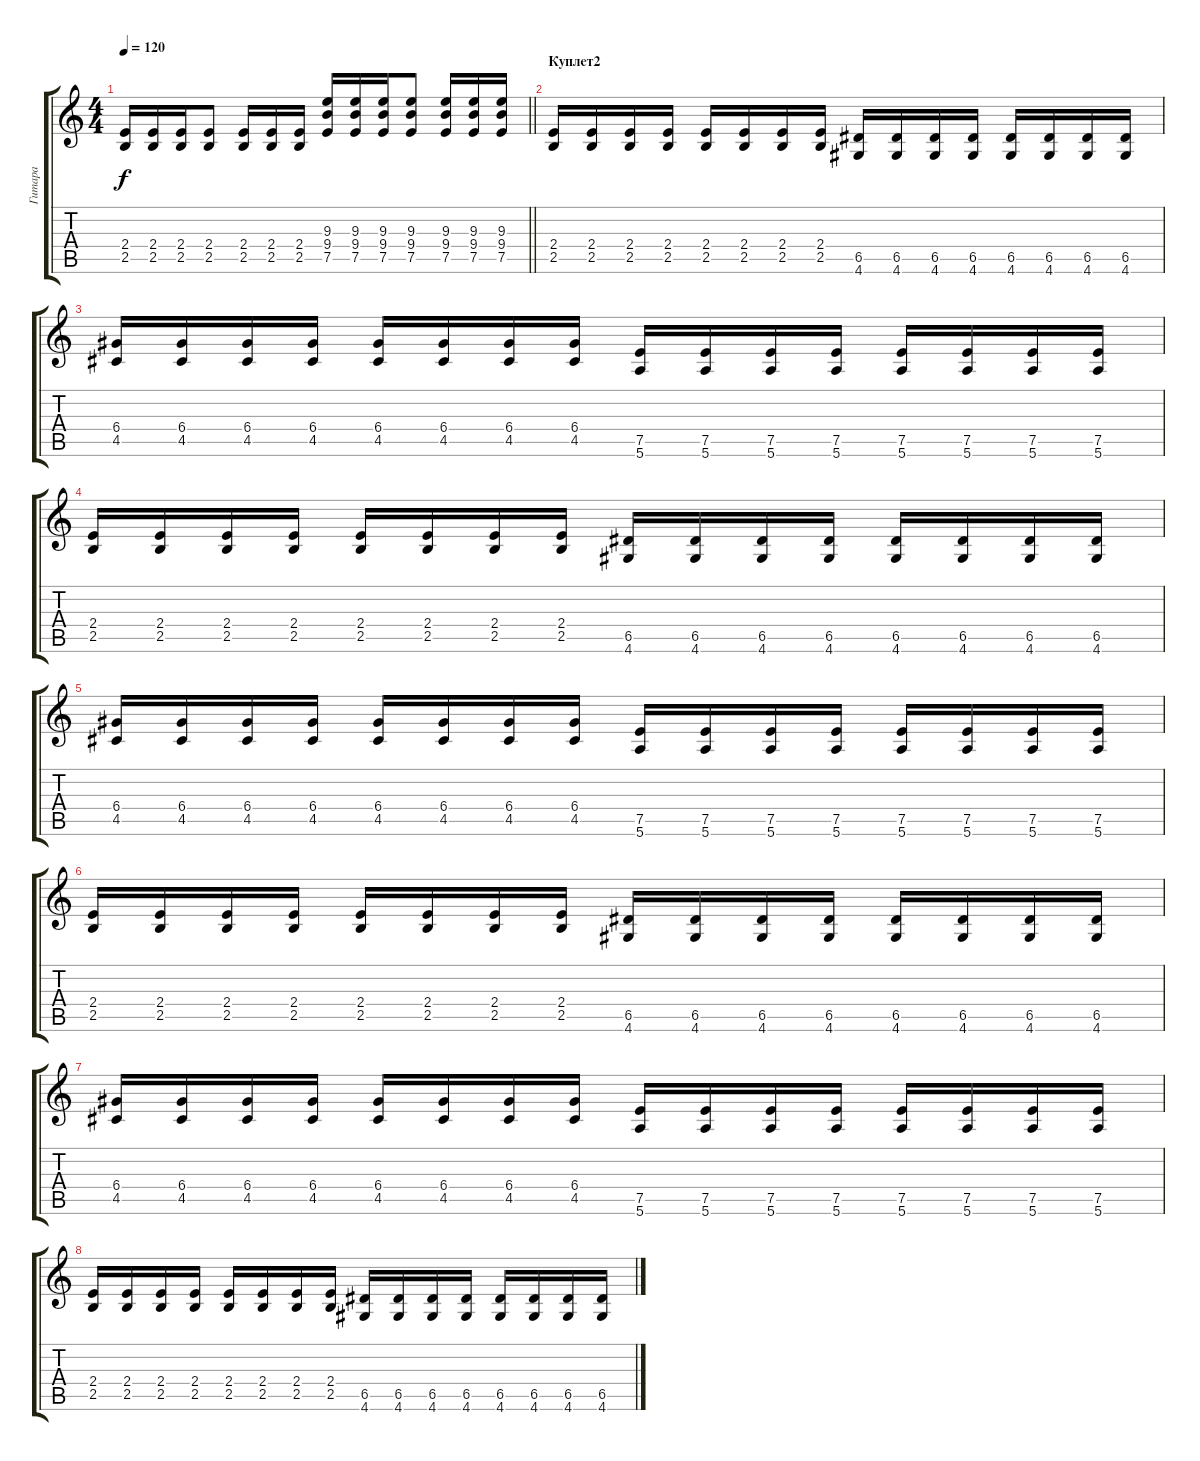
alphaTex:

\track ("Гитара" "Гитара") {instrument distortionguitar}
\staff {score tabs}
\tuning (E4 B3 G3 D3 A2 E2) {hide}
\ts (4 4)
\tempo 120
\clef g2
\barLineRight lightlight
\ks c
(2.4 2.5).16{dy f} (2.4 2.5).16 (2.4 2.5).16 (2.4 2.5).8 (2.4 2.5).16 (2.4 2.5).16 (2.4 2.5).16 (9.3 9.4 7.5).16 (9.3 9.4 7.5).16 (9.3 9.4 7.5).16 (9.3 9.4 7.5).8 (9.3 9.4 7.5).16 (9.3 9.4 7.5).16 (9.3 9.4 7.5).16 |
\section ("" "Куплет2")
(2.4 2.5).16 (2.4 2.5).16 (2.4 2.5).16 (2.4 2.5).16 (2.4 2.5).16 (2.4 2.5).16 (2.4 2.5).16 (2.4 2.5).16 (6.5 4.6).16 (6.5 4.6).16 (6.5 4.6).16 (6.5 4.6).16 (6.5 4.6).16 (6.5 4.6).16 (6.5 4.6).16 (6.5 4.6).16 |
(6.4 4.5).16 (6.4 4.5).16 (6.4 4.5).16 (6.4 4.5).16 (6.4 4.5).16 (6.4 4.5).16 (6.4 4.5).16 (6.4 4.5).16 (7.5 5.6).16 (7.5 5.6).16 (7.5 5.6).16 (7.5 5.6).16 (7.5 5.6).16 (7.5 5.6).16 (7.5 5.6).16 (7.5 5.6).16 |
(2.4 2.5).16 (2.4 2.5).16 (2.4 2.5).16 (2.4 2.5).16 (2.4 2.5).16 (2.4 2.5).16 (2.4 2.5).16 (2.4 2.5).16 (6.5 4.6).16 (6.5 4.6).16 (6.5 4.6).16 (6.5 4.6).16 (6.5 4.6).16 (6.5 4.6).16 (6.5 4.6).16 (6.5 4.6).16 |
(6.4 4.5).16 (6.4 4.5).16 (6.4 4.5).16 (6.4 4.5).16 (6.4 4.5).16 (6.4 4.5).16 (6.4 4.5).16 (6.4 4.5).16 (7.5 5.6).16 (7.5 5.6).16 (7.5 5.6).16 (7.5 5.6).16 (7.5 5.6).16 (7.5 5.6).16 (7.5 5.6).16 (7.5 5.6).16 |
(2.4 2.5).16 (2.4 2.5).16 (2.4 2.5).16 (2.4 2.5).16 (2.4 2.5).16 (2.4 2.5).16 (2.4 2.5).16 (2.4 2.5).16 (6.5 4.6).16 (6.5 4.6).16 (6.5 4.6).16 (6.5 4.6).16 (6.5 4.6).16 (6.5 4.6).16 (6.5 4.6).16 (6.5 4.6).16 |
(6.4 4.5).16 (6.4 4.5).16 (6.4 4.5).16 (6.4 4.5).16 (6.4 4.5).16 (6.4 4.5).16 (6.4 4.5).16 (6.4 4.5).16 (7.5 5.6).16 (7.5 5.6).16 (7.5 5.6).16 (7.5 5.6).16 (7.5 5.6).16 (7.5 5.6).16 (7.5 5.6).16 (7.5 5.6).16 |
(2.4 2.5).16 (2.4 2.5).16 (2.4 2.5).16 (2.4 2.5).16 (2.4 2.5).16 (2.4 2.5).16 (2.4 2.5).16 (2.4 2.5).16 (6.5 4.6).16 (6.5 4.6).16 (6.5 4.6).16 (6.5 4.6).16 (6.5 4.6).16 (6.5 4.6).16 (6.5 4.6).16 (6.5 4.6).16
